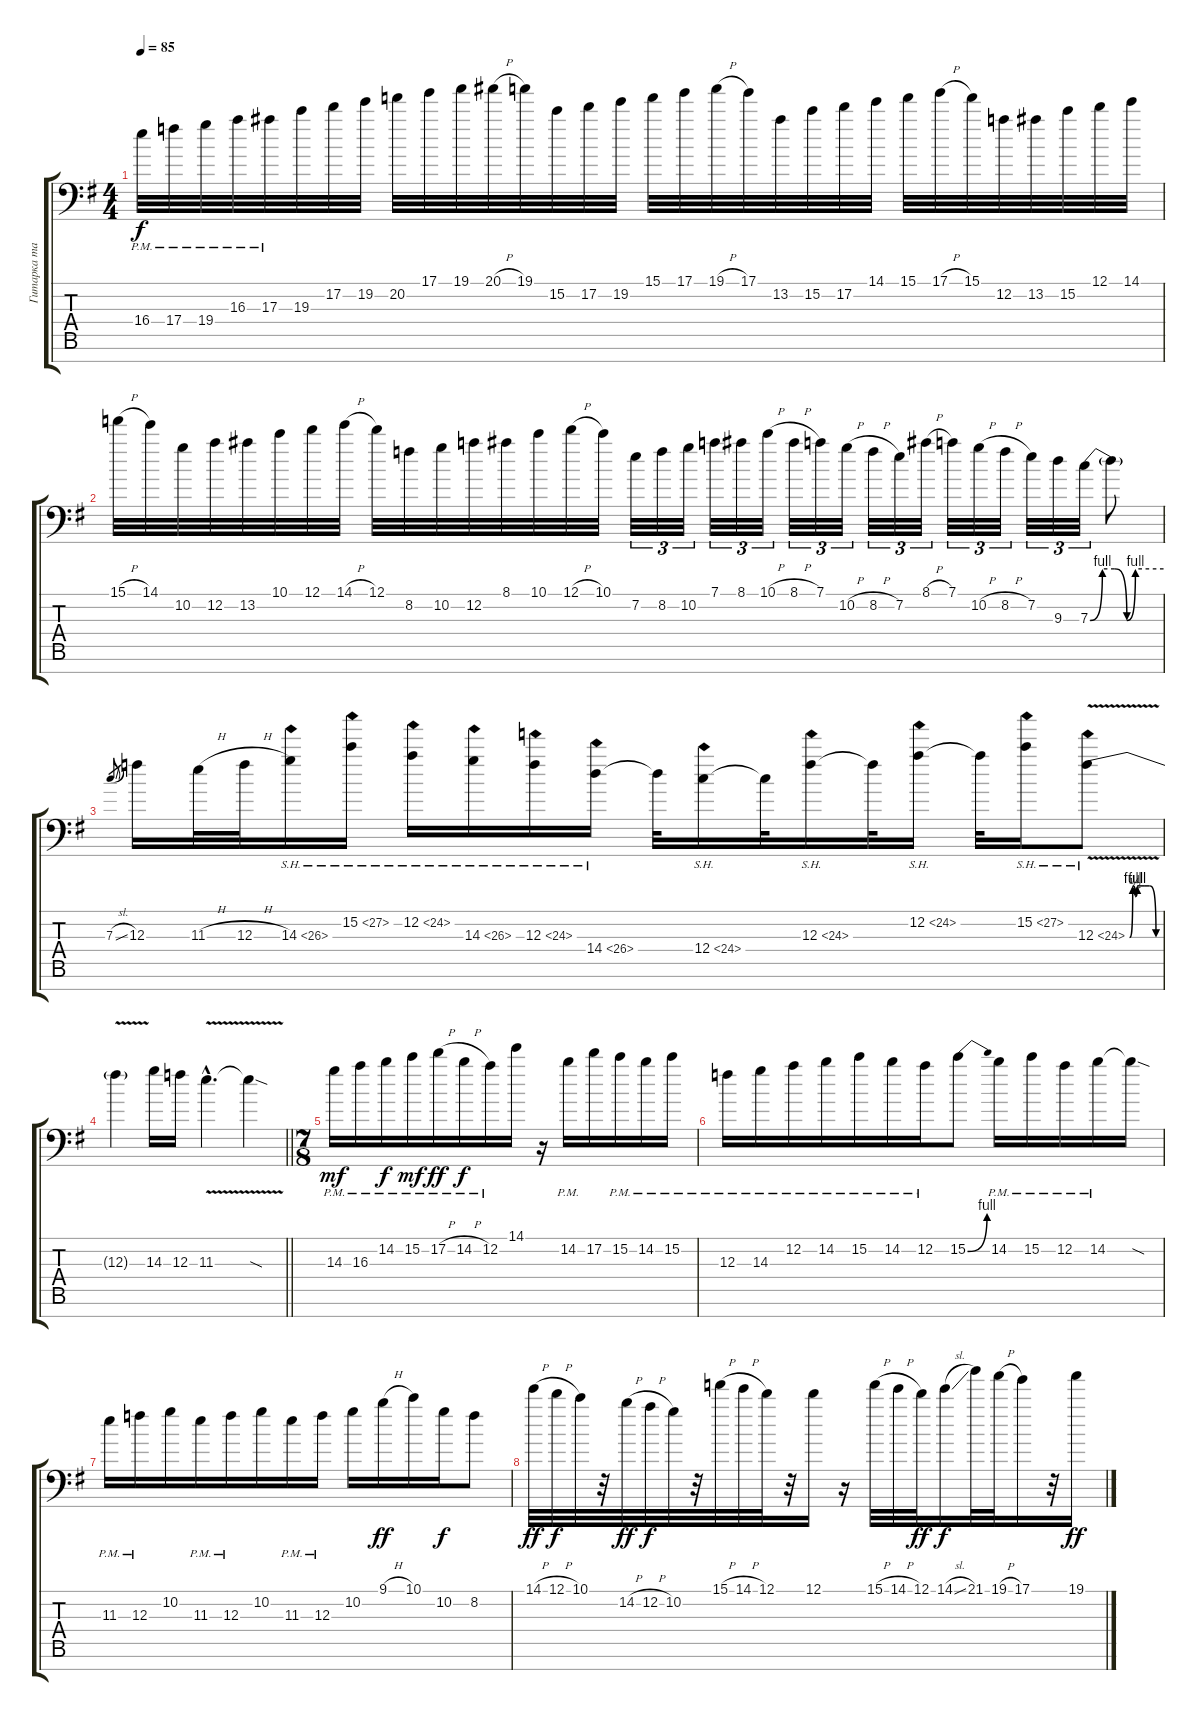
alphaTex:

\track ("Гитарка там" "Гитарка та") {instrument overdrivenguitar}
\staff {score tabs}
\tuning (D4 A3 F3 C3 G2 D2 A1) {hide}
\ts (4 4)
\tempo 85
\clef f4
\ks eminor
16.4{pm}.32{dy f} 17.4{pm}.32 19.4{pm}.32 16.3{pm}.32 17.3{pm}.32 19.3.32 17.2.32 19.2.32 20.2.32 17.1.32 19.1.32 20.1{h}.32 19.1.32 15.2.32 17.2.32 19.2.32 15.1.32 17.1.32 19.1{h}.32 17.1.32 13.2.32 15.2.32 17.2.32 14.1.32 15.1.32 17.1{h}.32 15.1.32 12.2.32 13.2.32 15.2.32 12.1.32 14.1.32 |
15.1{h}.32 14.1.32 10.2.32 12.2.32 13.2.32 10.1.32 12.1.32 14.1{h}.32 12.1.32 8.2.32 10.2.32 12.2.32 8.1.32 10.1.32 12.1{h}.32 10.1.32 7.2.32{tu (3 2)} 8.2.32{tu (3 2)} 10.2.32{tu (3 2)} 7.1.32{tu (3 2)} 8.1.32{tu (3 2)} 10.1{h}.32{tu (3 2)} 8.1{h}.32{tu (3 2)} 7.1.32{tu (3 2)} 10.2{h}.32{tu (3 2)} 8.2{h}.32{tu (3 2)} 7.2.32{tu (3 2)} 8.1{h}.32{tu (3 2)} 7.1.32{tu (3 2)} 10.2{h}.32{tu (3 2)} 8.2{h}.32{tu (3 2)} 7.2.32{tu (3 2)} 9.3.32{tu (3 2)} 7.3{be (custom 0 0 10 4 20 4 30 0 37 4 60 4)}.32{tu (3 2)} 7.3{t}.8 |
7.3{sl}.8{gr} 12.3.16 11.3{h}.32 12.3{h}.32 14.3{sh 12}.16 15.2{sh 12}.16 12.2{sh 12}.16 14.3{sh 12}.16 12.3{sh 12}.16 14.4{sh 12}.16 14.4{t}.32 12.4{sh 12}.16 12.4{t}.32 12.3{sh 12}.16 12.3{t}.32 12.2{sh 12}.16 12.2{t}.32 15.2{sh 12}.16 12.3{be (custom 0 0 6 4 11 2 15 4 29 4 40 4 53 0 60 0) sh 12 v}.8 |
\barLineRight lightlight
12.3{t}.4 14.3.16 12.3.16 11.3{v hac}.4{d} 11.3{sod t}.4 |
\ts (7 8)
\section ("" "")
14.3{pm}.16{dy mf} 16.3{pm}.16 14.2{pm}.16{dy f} 15.2{pm}.16{dy mf} 17.2{h pm}.16{dy ff} 14.2{h pm}.16{dy f} 12.2{pm}.16 14.1.16 r.16 14.2{pm}.16 17.2.16 15.2{pm}.16 14.2{pm}.16 15.2{pm}.16 |
12.3{pm}.16 14.3{pm}.16 12.2{pm}.16 14.2{pm}.16 15.2{pm}.16 14.2{pm}.16 12.2{pm}.16 15.2{be (bend 0 0 60 4)}.8 14.2{pm}.16 15.2{pm}.16 12.2{pm}.16 14.2{pm}.16 14.2{sod t}.16 |
11.3{pm}.16 12.3{pm}.16 10.2.16 11.3{pm}.16 12.3{pm}.16 10.2.16 11.3{pm}.16 12.3{pm}.16 10.2.16 9.1{h}.16{dy ff} 10.1.16 10.2.16{dy f} 8.2.8 |
14.1{h}.32{dy ff} 12.1{h}.32{dy f} 10.1.32 r.32 14.2{h}.32{dy ff} 12.2{h}.32{dy f} 10.2.32 r.32 15.1{h}.32 14.1{h}.32 12.1.32 r.32 12.1.16 r.16 15.1{h}.32 14.1{h}.32 12.1.32{dy ff} 14.1{sl}.16{dy f} 21.1.32 19.1{h}.32 17.1.16 r.32 19.1.16{dy ff}
